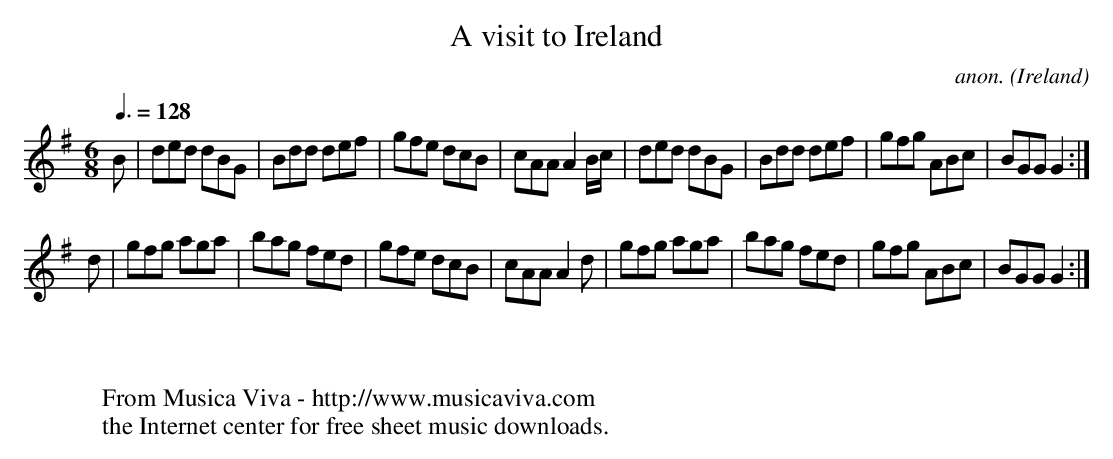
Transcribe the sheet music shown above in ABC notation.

X:1
T:A visit to Ireland
C:anon.
O:Ireland
M:6/8
L:1/8
Q:3/8=128
K:G
B|ded dBG|Bdd def|gfe dcB|cAA A2 B/c/|ded dBG|Bdd def|gfg ABc|BGG G2:|
d|gfg aga|bag fed|gfe dcB|cAA A2d|gfg aga|bag fed|gfg ABc|BGG G2:|
W:
W:
W: From Musica Viva - http://www.musicaviva.com
W: the Internet center for free sheet music downloads.
